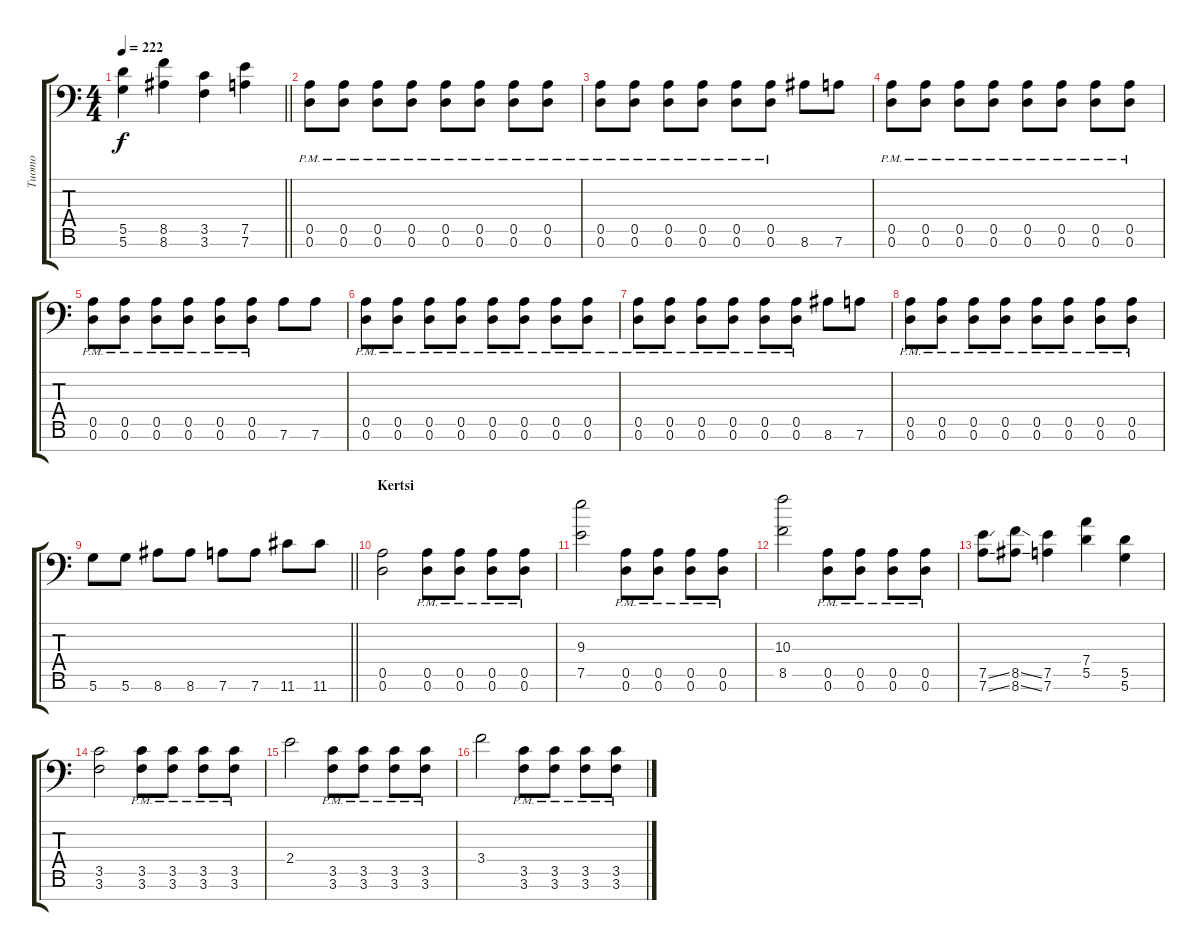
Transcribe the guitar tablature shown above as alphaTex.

\track ("Tuomo" "Tuomo") {instrument distortionguitar}
\staff {score tabs}
\tuning (E4 B3 G3 D3 A2 D2 A1) {hide}
\ts (4 4)
\tempo 222
\clef f4
\barLineRight lightlight
\ks c
(5.5 5.6).4{dy f} (8.5 8.6).4 (3.5 3.6).4 (7.5 7.6).4 |
(0.5{pm} 0.6{pm}).8 (0.5{pm} 0.6{pm}).8 (0.5{pm} 0.6{pm}).8 (0.5{pm} 0.6{pm}).8 (0.5{pm} 0.6{pm}).8 (0.5{pm} 0.6{pm}).8 (0.5{pm} 0.6{pm}).8 (0.5{pm} 0.6{pm}).8 |
(0.5{pm} 0.6{pm}).8 (0.5{pm} 0.6{pm}).8 (0.5{pm} 0.6{pm}).8 (0.5{pm} 0.6{pm}).8 (0.5{pm} 0.6{pm}).8 (0.5{pm} 0.6{pm}).8 8.6.8 7.6.8 |
(0.5{pm} 0.6{pm}).8 (0.5{pm} 0.6{pm}).8 (0.5{pm} 0.6{pm}).8 (0.5{pm} 0.6{pm}).8 (0.5{pm} 0.6{pm}).8 (0.5{pm} 0.6{pm}).8 (0.5{pm} 0.6{pm}).8 (0.5{pm} 0.6{pm}).8 |
(0.5{pm} 0.6{pm}).8 (0.5{pm} 0.6{pm}).8 (0.5{pm} 0.6{pm}).8 (0.5{pm} 0.6{pm}).8 (0.5{pm} 0.6{pm}).8 (0.5{pm} 0.6{pm}).8 7.6.8 7.6.8 |
(0.5{pm} 0.6{pm}).8 (0.5{pm} 0.6{pm}).8 (0.5{pm} 0.6{pm}).8 (0.5{pm} 0.6{pm}).8 (0.5{pm} 0.6{pm}).8 (0.5{pm} 0.6{pm}).8 (0.5{pm} 0.6{pm}).8 (0.5{pm} 0.6{pm}).8 |
(0.5{pm} 0.6{pm}).8 (0.5{pm} 0.6{pm}).8 (0.5{pm} 0.6{pm}).8 (0.5{pm} 0.6{pm}).8 (0.5{pm} 0.6{pm}).8 (0.5{pm} 0.6{pm}).8 8.6.8 7.6.8 |
(0.5{pm} 0.6{pm}).8 (0.5{pm} 0.6{pm}).8 (0.5{pm} 0.6{pm}).8 (0.5{pm} 0.6{pm}).8 (0.5{pm} 0.6{pm}).8 (0.5{pm} 0.6{pm}).8 (0.5{pm} 0.6{pm}).8 (0.5{pm} 0.6{pm}).8 |
\barLineRight lightlight
5.6.8 5.6.8 8.6.8 8.6.8 7.6.8 7.6.8 11.6.8 11.6.8 |
\section ("" "Kertsi")
(0.5 0.6).2 (0.5{pm} 0.6{pm}).8 (0.5{pm} 0.6{pm}).8 (0.5{pm} 0.6{pm}).8 (0.5{pm} 0.6{pm}).8 |
(9.3 7.5).2 (0.5{pm} 0.6{pm}).8 (0.5{pm} 0.6{pm}).8 (0.5{pm} 0.6{pm}).8 (0.5{pm} 0.6{pm}).8 |
(10.3 8.5).2 (0.5{pm} 0.6{pm}).8 (0.5{pm} 0.6{pm}).8 (0.5{pm} 0.6{pm}).8 (0.5{pm} 0.6{pm}).8 |
(7.5{ss} 7.6{ss}).8 (8.5{ss} 8.6{ss}).8 (7.5 7.6).4 (7.4 5.5).4 (5.5 5.6).4 |
(3.5 3.6).2 (3.5{pm} 3.6{pm}).8 (3.5{pm} 3.6{pm}).8 (3.5{pm} 3.6{pm}).8 (3.5{pm} 3.6{pm}).8 |
2.4.2 (3.5{pm} 3.6{pm}).8 (3.5{pm} 3.6{pm}).8 (3.5{pm} 3.6{pm}).8 (3.5{pm} 3.6{pm}).8 |
3.4.2 (3.5{pm} 3.6{pm}).8 (3.5{pm} 3.6{pm}).8 (3.5{pm} 3.6{pm}).8 (3.5{pm} 3.6{pm}).8
